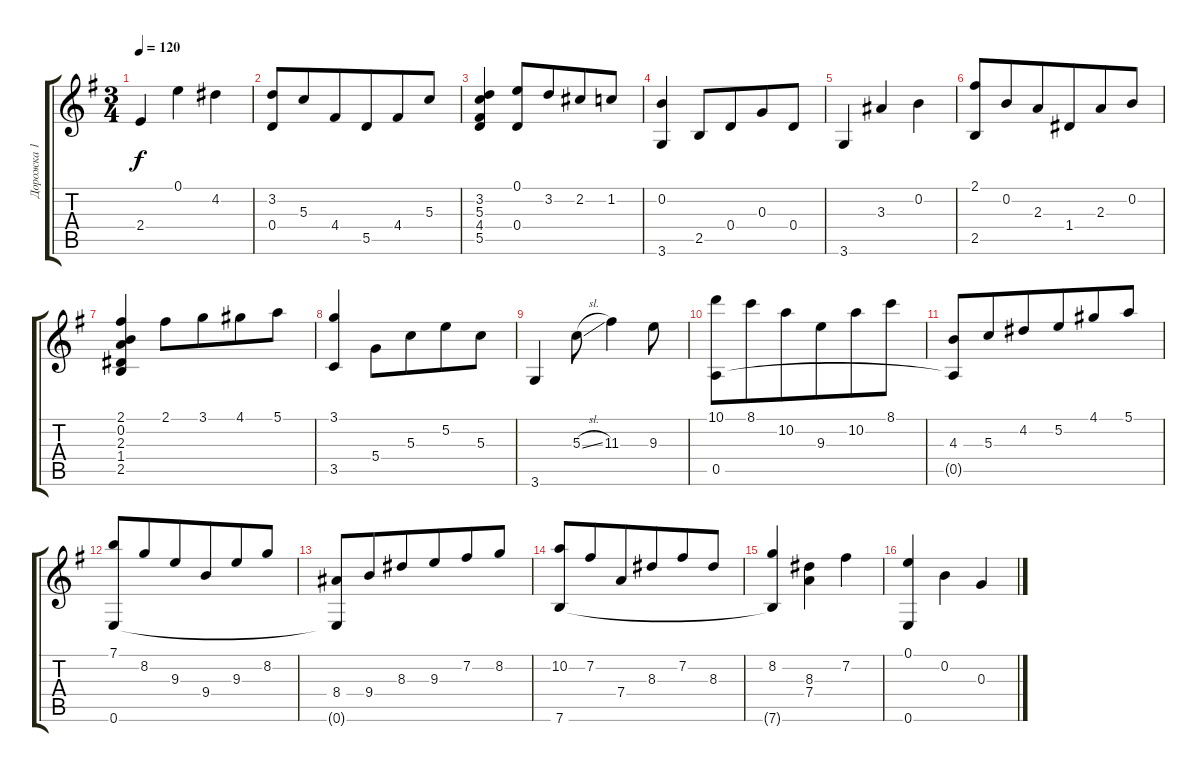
\track ("Дорожка 1" "Дорожка 1") {instrument acousticguitarsteel}
\staff {score tabs}
\tuning (E4 B3 G3 D3 A2 E2) {hide}
\ts (3 4)
\tempo 120
\clef g2
\ks g
2.4.4{dy f} 0.1.4 4.2.4 |
(3.2 0.4).8 5.3.8{beam merge} 4.4.8 5.5.8{beam merge} 4.4.8 5.3.8 |
(3.2 5.3 4.4 5.5).4 (0.1 0.4).8{beam merge} 3.2.8{beam merge} 2.2.8{beam merge} 1.2.8 |
(0.2 3.6).4 2.5.8 0.4.8{beam merge} 0.3.8 0.4.8 |
3.6.4 3.3.4 0.2.4 |
(2.1 2.5).8 0.2.8{beam merge} 2.3.8 1.4.8{beam merge} 2.3.8 0.2.8 |
(2.1 0.2 2.3 1.4 2.5).4 2.1.8{beam merge} 3.1.8{beam merge} 4.1.8{beam merge} 5.1.8 |
(3.1 3.5).4 5.4.8{beam merge} 5.3.8{beam merge} 5.2.8{beam merge} 5.3.8 |
3.6.4 5.3{sl}.8 11.3.4 9.3.8 |
(10.1 0.5).8 8.1.8{beam merge} 10.2.8 9.3.8{beam merge} 10.2.8 8.1.8 |
(4.3 0.5{t}).8 5.3.8{beam merge} 4.2.8 5.2.8{beam merge} 4.1.8 5.1.8 |
(7.1 0.6).8 8.2.8{beam merge} 9.3.8 9.4.8{beam merge} 9.3.8 8.2.8 |
(8.4 0.6{t}).8 9.4.8{beam merge} 8.3.8 9.3.8{beam merge} 7.2.8 8.2.8 |
(10.2 7.6).8 7.2.8{beam merge} 7.4.8 8.3.8{beam merge} 7.2.8 8.3.8 |
(8.2 7.6{t}).4 (8.3 7.4).4 7.2.4 |
(0.1 0.6).4 0.2.4 0.3.4
